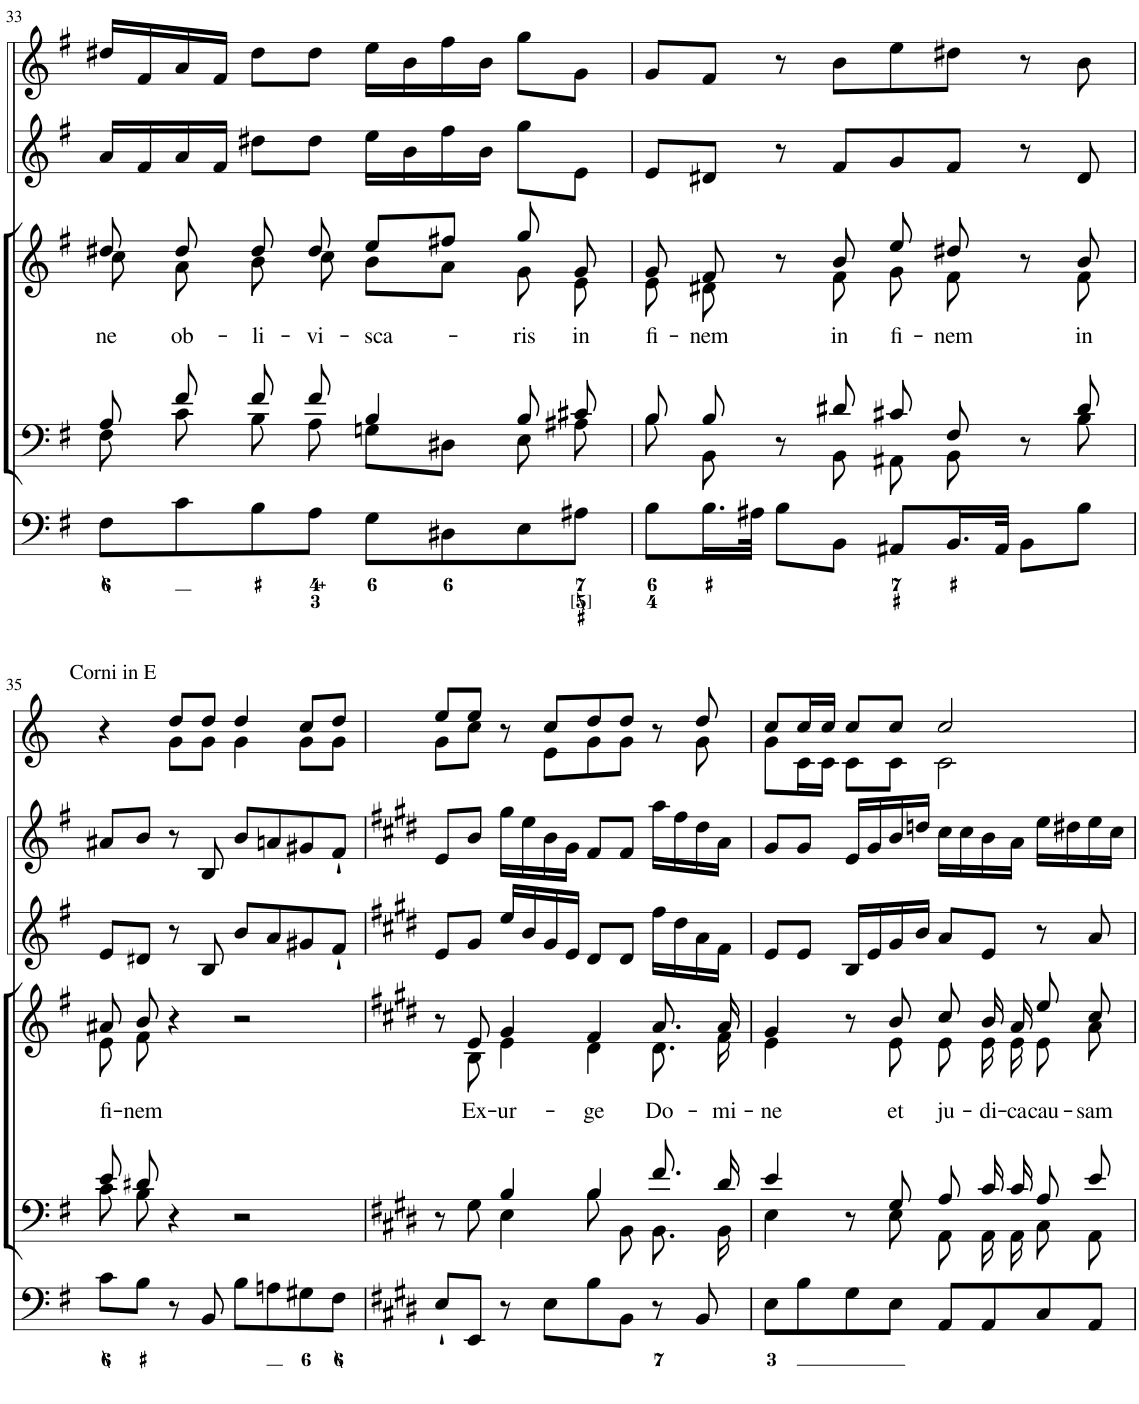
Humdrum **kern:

**kern	**kern	**kern	**text	**kern	**kern	**kern
*part6	*part5	*part4	*part4	*part3	*part2	*part1
*staff6	*staff5	*staff4	*staff4	*staff3	*staff2	*staff1
*I"Organ	*I"Voice	*I"Voice	*	*I"Violin	*I"Violini	*I"Corni in E
*	*	*	*	*I'Vln	*I'Vln	*
!!LO:PB:g=z
*clefF4	*clefF4	*clefG2	*	*clefG2	*clefG2	*clefG2
*	*	*	*	*	*	*Trd5c8
*k[f#]	*k[f#]	*k[f#]	*	*k[f#]	*k[f#]	*k[b-e-a-]
*M4/4	*M4/4	*M4/4	*	*M4/4	*M4/4	*M4/4
*met(c)	*met(c)	*met(c)	*	*met(c)	*met(c)	*met(c)
=33	=33	=33	=33	=33	=33	=33
*	*^	*	*	*	*	*
!	!	!	!	!LO:LY:b	!	!	!
*	*	*	*^	*	*	*	*
8F#\L	8A/	8F#\	8dd#X/	8cc\	ne	16a/LL	16dd#X/LL	1r
.	.	.	.	.	.	16f#/	16f#/	.
!	!	!	!	!	!LO:LY:b	!	!	!
8c\	8f#/	8c\	8dd#/	8a\	ob-	16a/	16a/	.
.	.	.	.	.	.	16f#/JJ	16f#/JJ	.
!	!	!	!	!	!LO:LY:b	!	!	!
8B\	8f#/	8B\	8dd#/	8b\	-li-	8dd#X\L	8dd#\L	.
!	!	!	!	!	!LO:LY:b	!	!	!
8A\J	8f#/	8A\	8dd#/	8cc\	-vi-	8dd#\J	8dd#\J	.
!	!	!	!	!	!LO:LY:b	!	!	!
8G\L	4B/	8Gn\L	8ee/L	8b\L	-sca-	16ee\LL	16ee\LL	.
.	.	.	.	.	.	16b\	16b\	.
8D#X\	.	8D#X\J	8ff#X/J	8a\J	.	16ff#\	16ff#\	.
.	.	.	.	.	.	16b\JJ	16b\JJ	.
!	!	!	!	!	!LO:LY:b	!	!	!
8E\	8B/	8E\	8gg/	8g\	-ris	8gg\L	8gg\L	.
!	!	!	!	!	!LO:LY:b	!	!	!
8A#X\J	8c#X/	8A#X\	8g/	8e\	in	8e\J	8g\J	.
=34	=34	=34	=34	=34	=34	=34	=34	=34
!	!	!	!	!	!LO:LY:b	!	!	!
8B\L	8B/	8B\	8g/	8e\	fi-	8e/L	8g/L	1r
!	!	!	!	!	!LO:LY:b	!	!	!
16.B\L	8B/	8BB\	8f#/	8d#X\	-nem	8d#X/J	8f#/J	.
32A#X\JJk	.	.	.	.	.	.	.	.
8B\L	8r	8ryy	8r	8ryy	.	8r	8r	.
!	!	!	!	!	!LO:LY:b	!	!	!
8BB\J	8d#X/	8BB\	8b/	8f#\	in	8f#/L	8b\L	.
!	!	!	!	!	!LO:LY:b	!	!	!
8AA#X/L	8c#X/	8AA#X\	8ee/	8g\	fi-	8g/	8ee\	.
!	!	!	!	!	!LO:LY:b	!	!	!
16.BB/L	8F#/	8BB\	8dd#X/	8f#\	-nem	8f#/J	8dd#X\J	.
32AA#/JJk	.	.	.	.	.	.	.	.
8BB\L	8r	8ryy	8r	8ryy	.	8r	8r	.
!	!	!	!	!	!LO:LY:b	!	!	!
8B\J	8d#/	8B\	8b/	8f#\	in	8d#/	8b\	.
!!LO:LB:g=z
=35	=35	=35	=35	=35	=35	=35	=35	=35
*	*	*	*	*	*	*	*	*k[b-e-a-]
!	!	!	!	!	!LO:LY:b	!	!	!
*	*	*	*	*	*	*	*	*^
8c\L	8e/	8c\	8a#X/	8e\	fi-	8e/L	8a#X/L	4r	4ryy
!	!	!	!	!	!LO:LY:b	!	!	!	!
8B\J	8d#X/	8B\	8b/	8f#\	-nem	8d#X/J	8b/J	.	.
!	!	!	!	!	!	!	!	!LO:TX:a:t=Corni in E	!
8r	4r	2.ryy	4r	2.ryy	.	8r	8r	8dd/L	8g\L
8BB/	.	.	.	.	.	8B/	8B/	8dd/J	8g\J
8B\L	2r	.	2r	.	.	8b/L	8b/L	4dd/	4g\
8An\	.	.	.	.	.	8a/	8an/	.	.
8G#X\	.	.	.	.	.	8g#X/	8g#X/	8cc/L	8g\L
8F#\J	.	.	.	.	.	8f#`/J	8f#`/J	8dd/J	8g\J
=36	=36	=36	=36	=36	=36	=36	=36	=36	=36
*k[f#c#g#d#]	*k[f#c#g#d#]	*	*k[f#c#g#d#]	*	*	*k[f#c#g#d#]	*k[f#c#g#d#]	*k[]	*
8E`/L	8r	4ryy	8r	8ryy	.	8e/L	8e/L	8ee/L	8g\L
!	!	!	!	!	!LO:LY:b	!	!	!	!
8EE/J	8G#\	.	8e/	8B\	Ex-	8g#/J	8b/J	8ee/J	8cc\J
!	!	!	!	!	!LO:LY:b	!	!	!	!
8r	4B/	4E\	4g#/	4e\	-ur-	16ee/LL	16gg#\LL	8r	8ryy
.	.	.	.	.	.	16b/	16ee\	.	.
8E\L	.	.	.	.	.	16g#/	16b\	8cc/L	8e\L
.	.	.	.	.	.	16e/JJ	16g#\JJ	.	.
!	!	!	!	!	!LO:LY:b	!	!	!	!
8B\	4B/	8B\	4f#/	4d#\	-ge	8d#/L	8f#/L	8dd/	8g\
8BB\J	.	8BB\	.	.	.	8d#/J	8f#/J	8dd/J	8g\J
!	!	!	!	!	!LO:LY:b	!	!	!	!
8r	8.f#/	8.BB\	8.a/	8.d#\	Do-	16ff#\LL	16aa\LL	8r	8ryy
.	.	.	.	.	.	16dd#\	16ff#\	.	.
8BB/	.	.	.	.	.	16a\	16dd#\	8dd/	8g\
!	!	!	!	!	!LO:LY:b	!	!	!	!
.	16d#/	16BB\	16a/	16f#\	-mi-	16f#\JJ	16a\JJ	.	.
=37	=37	=37	=37	=37	=37	=37	=37	=37	=37
!	!	!	!	!	!LO:LY:b	!	!	!	!
8E\L	4e/	4E\	4g#/	4e\	-ne	8e/L	8g#/L	8cc/L	8g\L
8B\	.	.	.	.	.	8e/J	8g#/J	16cc/L	16c\L
.	.	.	.	.	.	.	.	16cc/JJ	16c\JJ
8G#\	8r	8ryy	8r	8ryy	.	16B/LL	16e/LL	8cc/L	8c\L
.	.	.	.	.	.	16e/	16g#/	.	.
!	!	!	!	!	!LO:LY:b	!	!	!	!
8E\J	8G#/	8E\	8b/	8e\	et	16g#/	16b/	8cc/J	8c\J
.	.	.	.	.	.	16b/JJ	16ddn/JJ	.	.
!	!	!	!	!	!LO:LY:b	!	!	!	!
8AA/L	8A/	8AA\	8cc#/	8e\	ju-	8a/L	16cc#\LL	2cc/	2c\
.	.	.	.	.	.	.	16cc#\	.	.
!	!	!	!	!	!LO:LY:b	!	!	!	!
8AA/	16c#/	16AA\	16b/	16e\	-di-	8e/J	16b\	.	.
!	!	!	!	!	!LO:LY:b	!	!	!	!
.	16c#/	16AA\	16a/	16e\	-ca	.	16a\JJ	.	.
!	!	!	!	!	!LO:LY:b	!	!	!	!
8C#/	8A/	8C#\	8ee/	8e\	cau-	8r	16ee\LL	.	.
.	.	.	.	.	.	.	16dd#X\	.	.
!	!	!	!	!	!LO:LY:b	!	!	!	!
8AA/J	8e/	8AA\	8cc#/	8a\	-sam	8a/	16ee\	.	.
.	.	.	.	.	.	.	16cc#\JJ	.	.
*	*v	*v	*	*	*	*	*	*v	*v
*	*	*v	*v	*	*	*	*
=	=	=	=	=	=	=
*-	*-	*-	*-	*-	*-	*-
